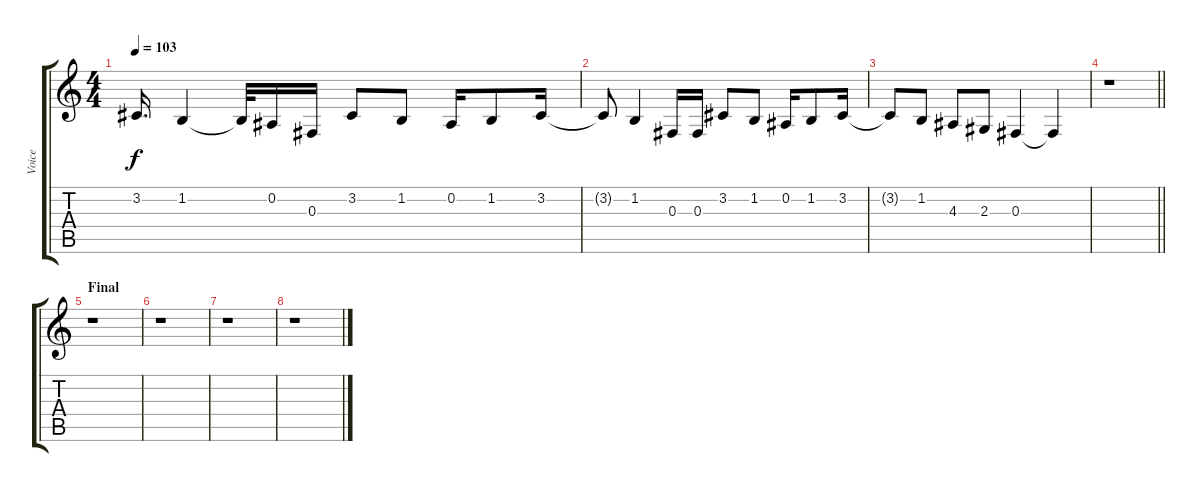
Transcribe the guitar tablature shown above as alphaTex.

\track ("Voice" "Voice") {instrument harmonica}
\staff {score tabs}
\tuning (Eb4 Bb3 Gb3 Db3 Ab2 Eb2) {hide}
\ts (4 4)
\tempo 103
\clef g2
\ks c
3.2{t}.16{d dy f} 1.2.4 1.2{t}.32 0.2.16 0.3.16 3.2.8 1.2.8 0.2.16 1.2.8 3.2.16 |
3.2{t}.8 1.2.4 0.3.16 0.3.16 3.2.8 1.2.8 0.2.16 1.2.8 3.2.16 |
3.2{t}.8 1.2.8 4.3.8 2.3.8 0.3.4 0.3{t}.4 |
\barLineRight lightlight
r.1 |
\section ("" "Final")
r.1 |
r.1 |
r.1 |
r.1
